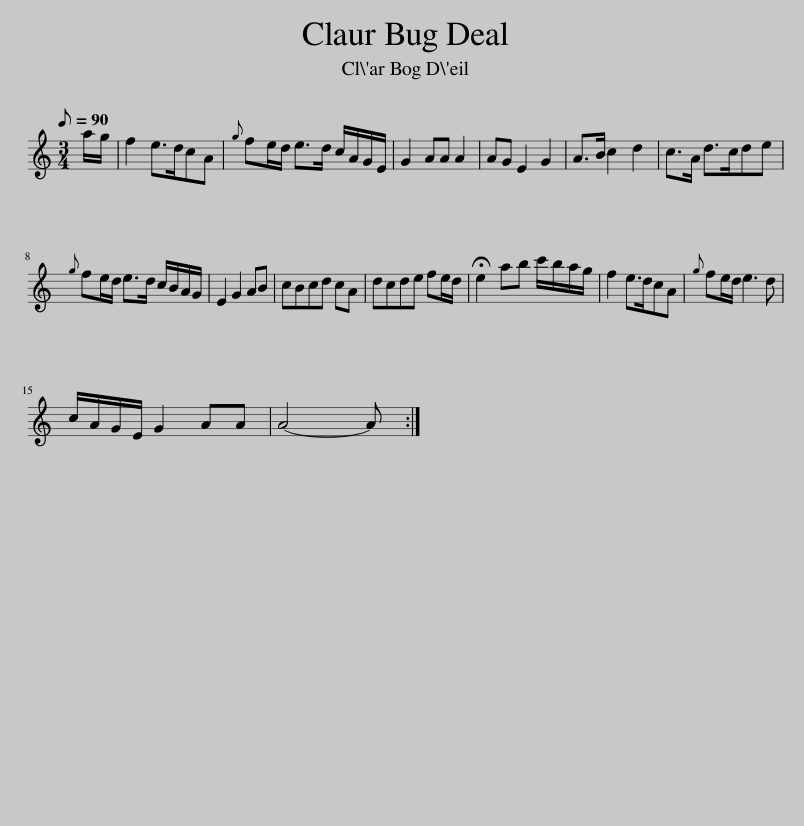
X:1
L:1/8
Q:1/8=90
M:3/4
I:linebreak $
K:C
V:1 treble
V:1
 a/g/ | f2 e>dcA |{g} fe/d/ e>d c/A/G/E/ | G2 AA A2 | AG E2 G2 | %5
 A>B c2 d2 | c>A d>cde |${g} fe/d/ e>d c/B/A/G/ | E2 G2 AB | cBcd cA | %10
 dcde fe/d/ | !fermata!e2 ab c'/b/a/g/ | f2 e>dcA |{g} fe/d/ e3 d |$ c/A/G/E/ G2 AA | %15
 A4- A :| %16
